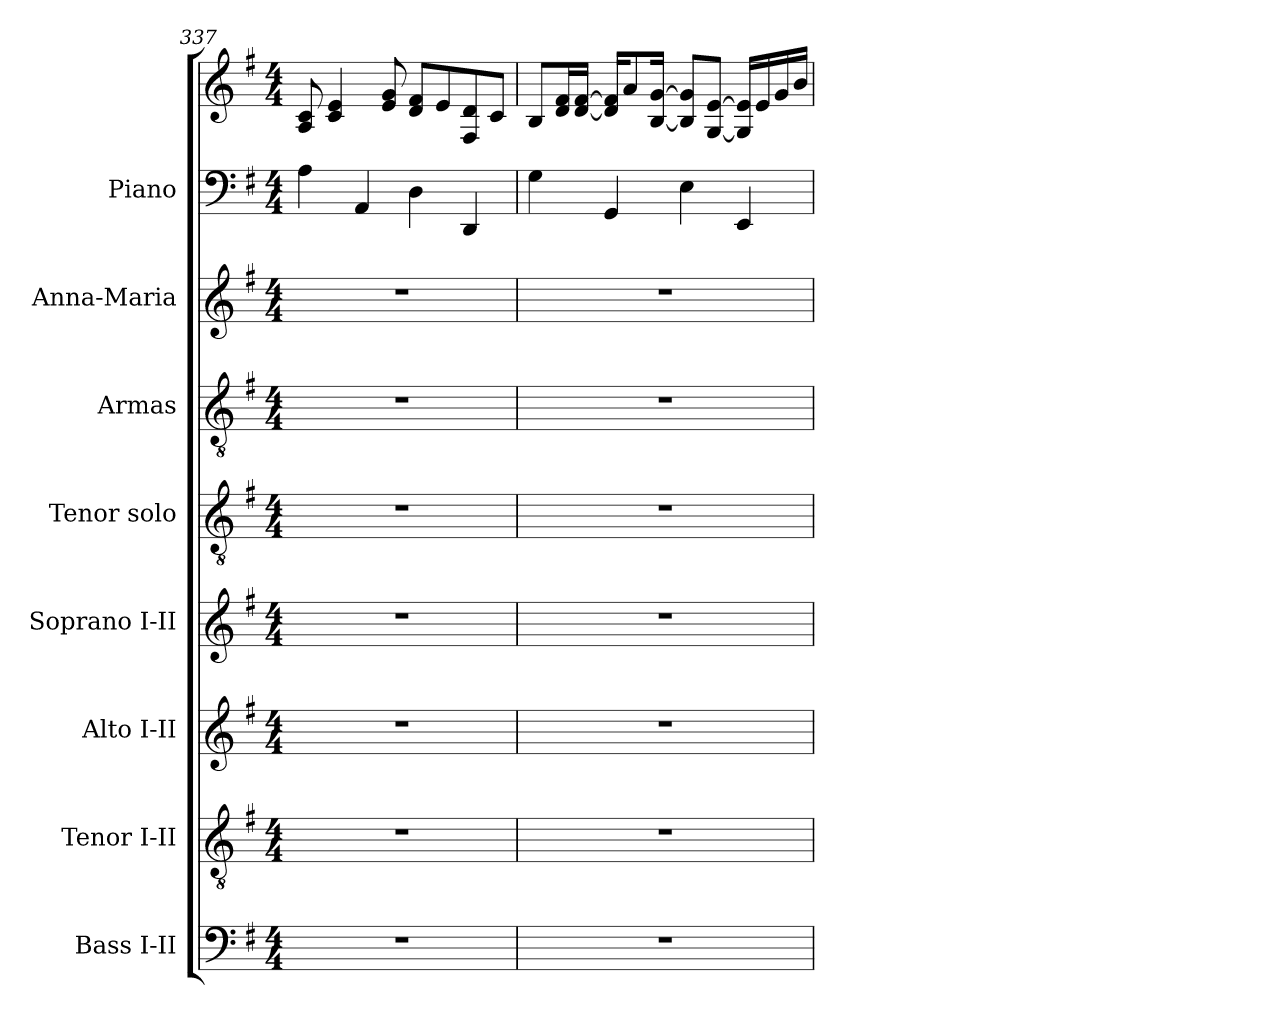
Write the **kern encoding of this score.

**kern	**kern	**kern	**kern	**kern	**kern	**kern	**kern	**kern
*part8	*part7	*part6	*part5	*part4	*part3	*part2	*part1	*part1
*staff9	*staff8	*staff7	*staff6	*staff5	*staff4	*staff3	*staff2	*staff1
*I"Bass I-II	*I"Tenor I-II	*I"Alto I-II	*I"Soprano I-II	*I"Tenor solo	*I"Armas	*I"Anna-Maria	*I"Piano	*
*I'B.	*I'T.	*I'A.	*I'S.	*I'T. Solo	*I'Armas	*I'A-M	*I'Pno.	*
*clefF4	*clefGv2	*clefG2	*clefG2	*clefGv2	*clefGv2	*clefG2	*clefF4	*clefG2
*	*ITrd7c12	*	*	*ITrd7c12	*ITrd7c12	*	*	*
*k[f#]	*k[f#]	*k[f#]	*k[f#]	*k[f#]	*k[f#]	*k[f#]	*k[f#]	*k[f#]
*G:	*G:	*G:	*G:	*G:	*G:	*G:	*G:	*G:
*M4/4	*M4/4	*M4/4	*M4/4	*M4/4	*M4/4	*M4/4	*M4/4	*M4/4
=337	=337	=337	=337	=337	=337	=337	=337	=337
1r	1r	1r	1r	1r	1r	1r	4Ai\	8Ai/ 8ci
.	.	.	.	.	.	.	.	4ci/ 4ei
.	.	.	.	.	.	.	4AAi/	.
.	.	.	.	.	.	.	.	8ei/ 8gi
.	.	.	.	.	.	.	4Di\	8di/ 8f#iL
.	.	.	.	.	.	.	.	8ei/
.	.	.	.	.	.	.	4DDi/	8F#i/ 8di
.	.	.	.	.	.	.	.	8ci/J
!!LO:LB:g=z
=338	=338	=338	=338	=338	=338	=338	=338	=338
1r	1r	1r	1r	1r	1r	1r	4Gi\	8Bi/L
.	.	.	.	.	.	.	.	16di/ 16f#iL
.	.	.	.	.	.	.	.	[<16di/ [>16f#iJJ
.	.	.	.	.	.	.	4GGi/	16di/] 16f#i]KL
.	.	.	.	.	.	.	.	8ai/
.	.	.	.	.	.	.	.	[<16Bi/ [>16giJk
.	.	.	.	.	.	.	4Ei\	8Bi/] 8gi]L
.	.	.	.	.	.	.	.	[<8Gi/ [>8eiJ
.	.	.	.	.	.	.	4EEi/	16Gi/] 16ei]LL
.	.	.	.	.	.	.	.	16ei/
.	.	.	.	.	.	.	.	16gi/
.	.	.	.	.	.	.	.	16bi/JJ
=	=	=	=	=	=	=	=	=
*-	*-	*-	*-	*-	*-	*-	*-	*-
